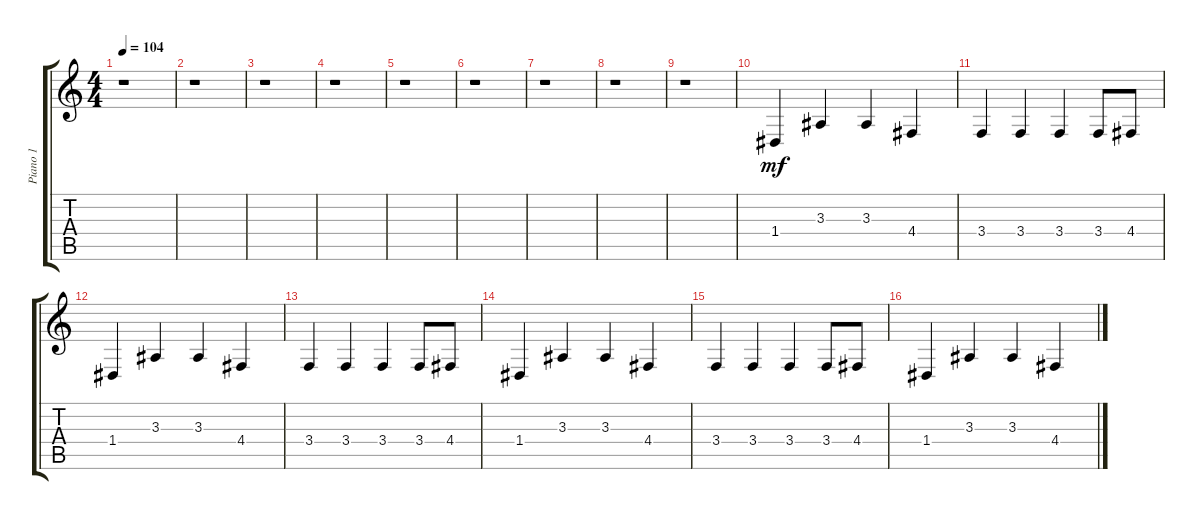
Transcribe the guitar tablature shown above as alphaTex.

\track ("Piano 1" "Piano 1") {instrument brightacousticpiano}
\staff {score tabs}
\tuning (E4 B3 G3 D3 A2 E2) {hide}
\ts (4 4)
\tempo 104
\clef g2
\ks c
r.1{dy mf} |
r.1 |
r.1 |
r.1 |
r.1 |
r.1 |
r.1 |
r.1 |
r.1 |
1.4.4 3.3.4 3.3.4 4.4.4 |
3.4.4 3.4.4 3.4.4 3.4.8 4.4.8 |
1.4.4 3.3.4 3.3.4 4.4.4 |
3.4.4 3.4.4 3.4.4 3.4.8 4.4.8 |
1.4.4 3.3.4 3.3.4 4.4.4 |
3.4.4 3.4.4 3.4.4 3.4.8 4.4.8 |
1.4.4 3.3.4 3.3.4 4.4.4
